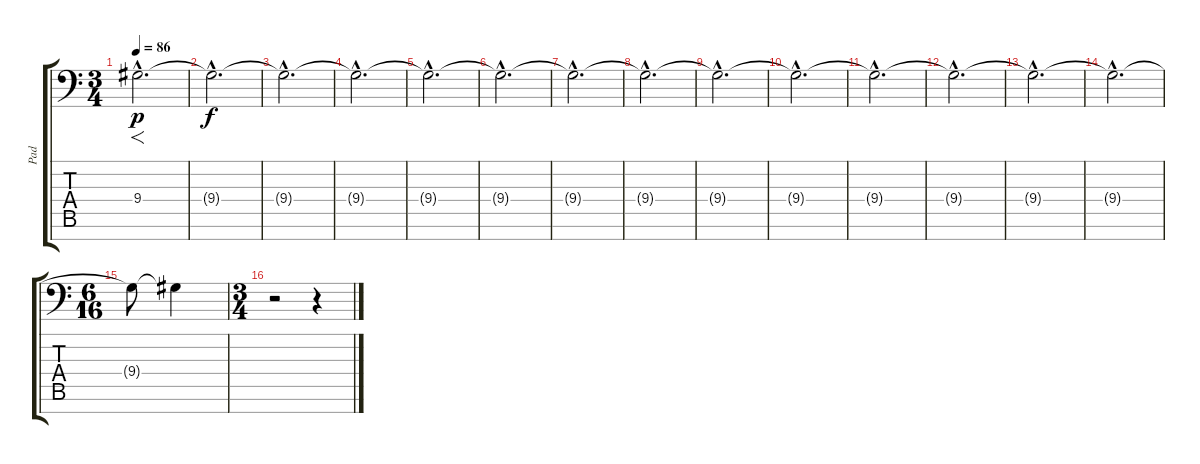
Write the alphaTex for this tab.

\track ("Pad" "Pad") {instrument fx7echoes}
\staff {score tabs}
\tuning (Db4 Ab3 E3 B2 Gb2 B1 Gb1) {hide}
\ts (3 4)
\tempo 86
\clef f4
\ks c
9.4{hac}.2{f d dy p instrument stringensemble1} |
9.4{hac t}.2{d dy f} |
9.4{hac t}.2{d} |
9.4{hac t}.2{d} |
9.4{hac t}.2{d} |
9.4{hac t}.2{d} |
9.4{hac t}.2{d} |
9.4{hac t}.2{d} |
9.4{hac t}.2{d} |
9.4{hac t}.2{d} |
9.4{hac t}.2{d} |
9.4{hac t}.2{d} |
9.4{hac t}.2{d} |
9.4{hac t}.2{d} |
\ts (6 16)
9.4{t}.8 9.4{t}.4 |
\ts (3 4)
r.2 r.4
